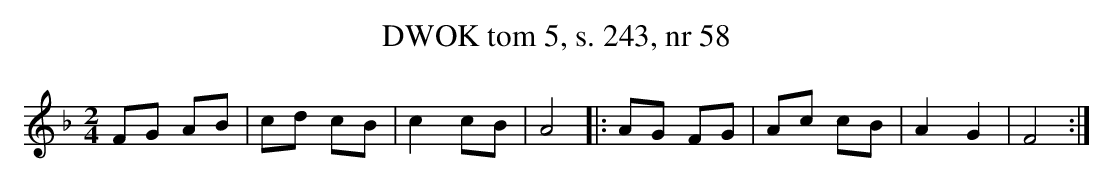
X:1
T: DWOK tom 5, s. 243, nr 58
L: 1/16
M: 2/4
K: F
F2G2 A2B2 | c2d2 c2B2 | c4 c2B2 | A8 |: A2G2 F2G2 | A2c2 c2B2 | A4 G4 | F8 :|
